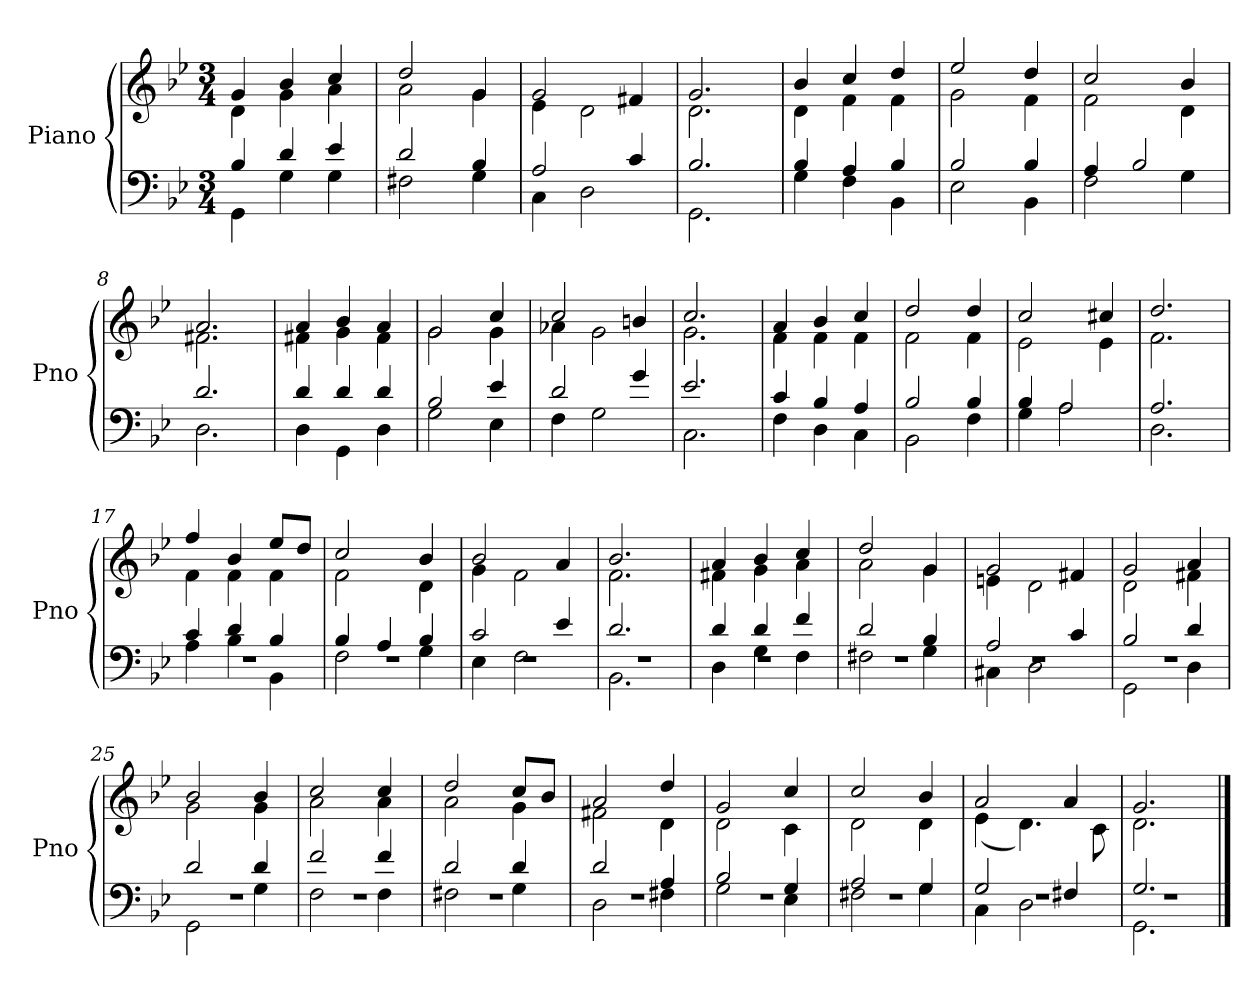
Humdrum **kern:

**kern	**kern
*part1	*part1
*staff2	*staff1
*I"Piano	*
*I'Pno	*
*clefF4	*clefG2
*k[b-e-]	*k[b-e-]
*B-:	*B-:
*M3/4	*M3/4
=1	=1
*^	*^
4B-/	4GG\	4g/	4d\
4d/	4G\	4b-/	4g\
4e-/	4G\	4cc/	4a\
=2	=2	=2	=2
2d/	2F#X\	2dd/	2a\
4B-/	4G\	4g/	4g\
=3	=3	=3	=3
2A/	4C\	2g/	4e-\
.	2D\	.	2d\
4c/	.	4f#X/	.
=4	=4	=4	=4
2.B-/	2.GG\	2.g/	2.d\
=5	=5	=5	=5
4B-/	4G\	4b-/	4d\
4A/	4F\	4cc/	4f\
4B-/	4BB-\	4dd/	4f\
=6	=6	=6	=6
2B-/	2E-\	2ee-/	2g\
4B-/	4BB-\	4dd/	4f\
=7	=7	=7	=7
4A/	2F\	2cc/	2f\
2B-/	.	.	.
.	4G\	4b-/	4d\
=8	=8	=8	=8
2.d/	2.D\	2.a/	2.f#X\
=9	=9	=9	=9
4d/	4D\	4a/	4f#X\
4d/	4GG\	4b-/	4g\
4d/	4D\	4a/	4f#\
=10	=10	=10	=10
2B-/	2G\	2g/	2g\
4e-/	4E-\	4cc/	4g\
!!LO:LB:g=z	!!
=11	=11	=11	=11
2d/	4F\	2cc/	4a-X\
.	2G\	.	2g\
4g/	.	4bn/	.
=12	=12	=12	=12
2.e-/	2.C\	2.cc/	2.g\
=13	=13	=13	=13
4c/	4F\	4a/	4f\
4B-/	4D\	4b-/	4f\
4A/	4C\	4cc/	4f\
=14	=14	=14	=14
2B-/	2BB-\	2dd/	2f\
4B-/	4F\	4dd/	4f\
=15	=15	=15	=15
4B-/	4G\	2cc/	2e-\
2A/	2A\	.	.
.	.	4cc#X/	4e-\
=16	=16	=16	=16
2.A/	2.D\	2.dd/	2.f\
=17	=17	=17	=17
*	*^	*	*
2.r	4c/	4A\	4ff/	4f\
.	4d/	4B-\	4b-/	4f\
.	4B-/	4BB-\	8ee-/L	4f\
.	.	.	8dd/J	.
=18	=18	=18	=18	=18
2.r	4B-/	2F\	2cc/	2f\
.	4A/	.	.	.
.	4B-/	4G\	4b-/	4d\
=19	=19	=19	=19	=19
2.r	2c/	4E-\	2b-/	4g\
.	.	2F\	.	2f\
.	4e-/	.	4a/	.
!!LO:LB:g=z	!!
=20	=20	=20	=20	=20
2.r	2.d/	2.BB-\	2.b-/	2.f\
=21	=21	=21	=21	=21
2.r	4d/	4D\	4a/	4f#X\
.	4d/	4G\	4b-/	4g\
.	4f/	4F\	4cc/	4a\
=22	=22	=22	=22	=22
2.r	2d/	2F#X\	2dd/	2a\
.	4B-/	4G\	4g/	4g\
=23	=23	=23	=23	=23
2.r	2A/	4C#X\	2g/	4en\
.	.	2D\	.	2d\
.	4c/	.	4f#X/	.
=24	=24	=24	=24	=24
2.r	2B-/	2GG\	2g/	2d\
.	4d/	4D\	4a/	4f#X\
=25	=25	=25	=25	=25
2.r	2d/	2GG\	2b-/	2g\
.	4d/	4G\	4b-/	4g\
=26	=26	=26	=26	=26
2.r	2f/	2F\	2cc/	2a\
.	4f/	4F\	4cc/	4a\
=27	=27	=27	=27	=27
2.r	2d/	2F#X\	2dd/	2a\
.	4d/	4G\	8cc/L	4g\
.	.	.	8b-/J	.
=28	=28	=28	=28	=28
2.r	2d/	2D\	2a/	2f#X\
.	4A/	4F#X\	4dd/	4d\
!!LO:LB:g=z	!!
=29	=29	=29	=29	=29
2.r	2B-/	2G\	2g/	2d\
.	4G/	4E-\	4cc/	4c\
=30	=30	=30	=30	=30
2.r	2A/	2F#X\	2cc/	2d\
.	4G/	4G\	4b-/	4d\
=31	=31	=31	=31	=31
2.r	2G/	4C\	2a/	(4e-\
.	.	2D\	.	4.d\)
.	4F#X/	.	4a/	.
.	.	.	.	8c\
=32	=32	=32	=32	=32
2.r	2.G/	2.GG\	2.g/	2.d\
*v	*v	*v	*	*
*	*v	*v
==	==
*-	*-
